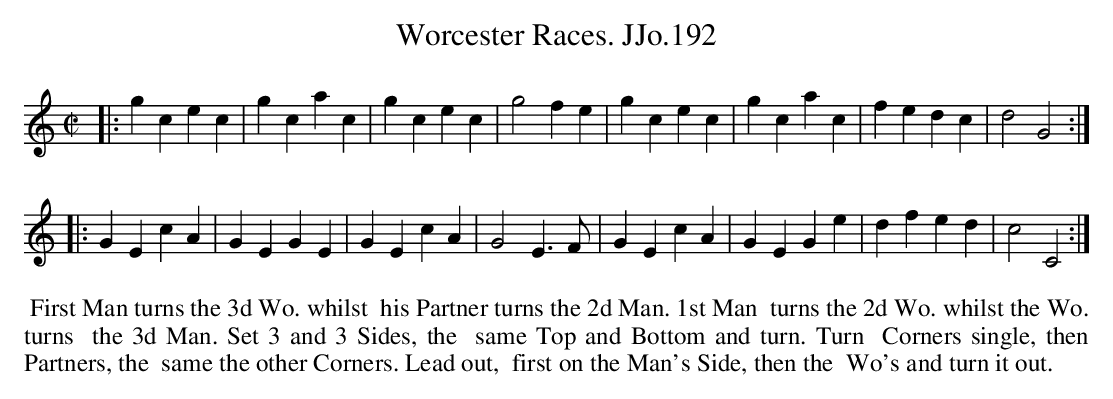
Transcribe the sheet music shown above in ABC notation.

X:1
T:Worcester Races. JJo.192
M:C|
L:1/4
K:C
|:\
gcec | gcac | gcec | g2fe |\
gcec | gcac | fedc | d2G2 :|
|:\
GEcA | GEGE | GEcA | G2E>F |\
GEcA | GEGe | dfed | c2C2 :|
